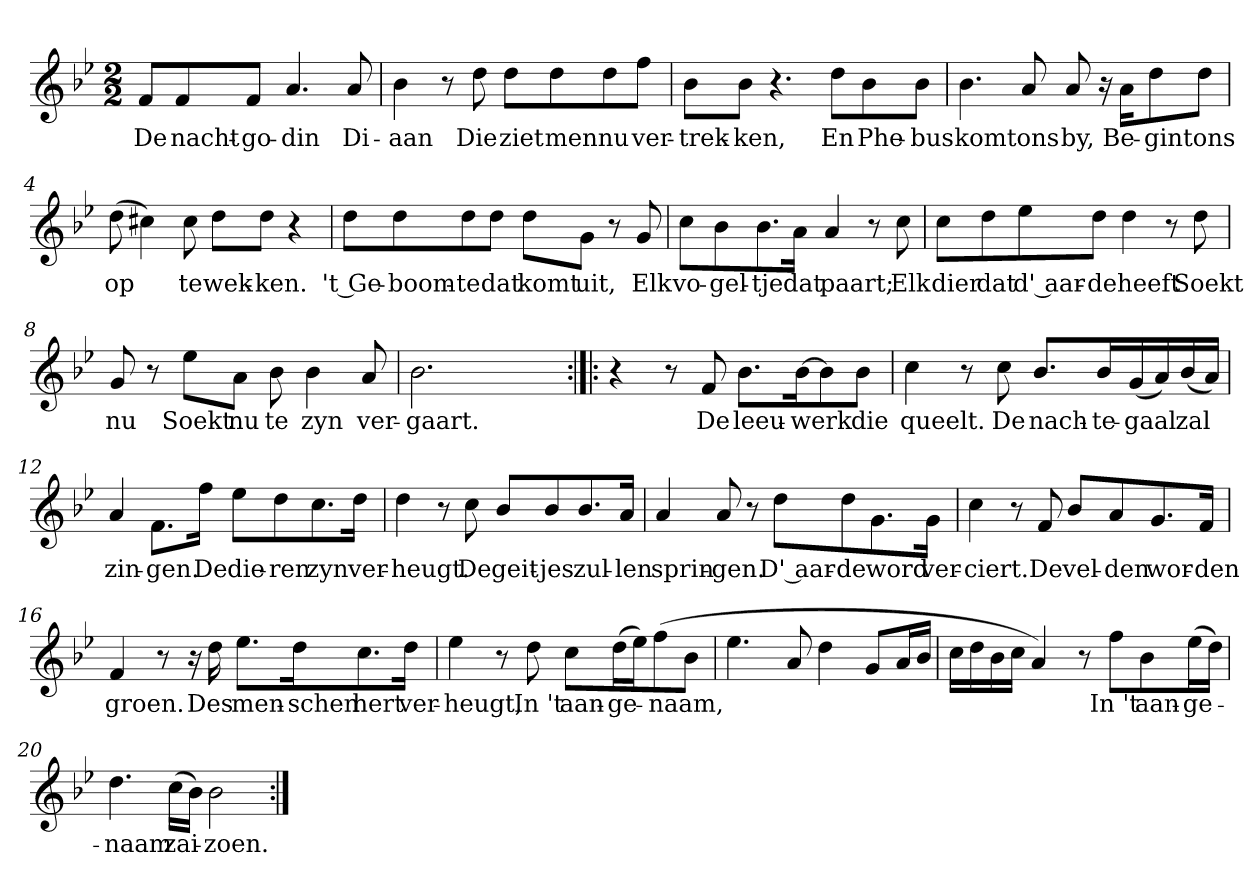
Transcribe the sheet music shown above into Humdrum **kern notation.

**kern	**text
*part1	*part1
*staff1	*staff1
*clefG2	*
*k[b-e-]	*
*B-:	*
*M2/2	*
*MM120	*
=	=
8f/L	De
8f/	nacht-
8f/J	-go-
4.a	-din
8a	Di-
=1	=1
4b-	-aan
8r	.
8dd	Die
8dd\L	ziet
8dd\	men
8dd\	nu
8ff\J	ver-
=2	=2
8b-\L	-trek-
8b-\J	-ken,
4.r	.
8dd\L	En
8b-\	Phe-
8b-\J	-bus
=3	=3
4.b-	komt
8a	ons
8a	by,
16r	.
16a\KL	Be-
8dd\	-gint
8dd\J	ons
=4	=4
(8dd	op
4cc#X)	.
8cc#	te
8dd\L	wek-
8dd\J	-ken.
4r	.
=5	=5
8dd\L	't Ge-
8dd\	-boom-
8dd\	-te
8dd\J	dat
8dd\L	komt
8g\J	uit,
8r	.
8g	Elk
=6	=6
8cc\L	vo-
8b-\	-gel-
8.b-\	-tje
16a\Jk	dat
4a	paart;
8r	.
8cc	Elk
=7	=7
8cc\L	dier
8dd\	dat
8ee-\	d' aar-
8dd\J	-de
4dd	heeft
8r	.
8dd	Soekt
=8	=8
8g	nu
8r	.
8ee-\L	Soekt
8a\J	nu
8b-	te
4b-	zyn
8a	ver-
=9	=9
2.b-	-gaart.
4ryy	.
=10:|!|:	=10:|!|:
4r	.
8r	.
8f	De
8.b-\L	leeu-
[16b-\K	-werk
8b-\]	.
8b-\J	die
=11	=11
4cc	queelt.
8r	.
8cc	De
8.b-/L	nach-
16b-/L	-te-
(16g/	-gaal
16a/)	.
(16b-/	zal
16a/JJ)	.
=12	=12
4a	zin-
8.f\L	-gen.
16ff\Jk	De
8ee-\L	die-
8dd\	-ren
8.cc\	zyn
16dd\Jk	ver-
=13	=13
4dd	-heugt.
8r	.
8cc	De
8b-/L	geit-
8b-/	-jes
8.b-/	zul-
16a/Jk	-len
=14	=14
4a	sprin-
8a	-gen.
8r	.
8dd\L	D' aar-
8dd\	-de
8.g\	word
16g\Jk	ver-
=15	=15
4cc	-ciert.
8r	.
8f	De
8b-/L	vel-
8a/	-den
8.g/	wor-
16f/Jk	-den
=16	=16
4f	groen.
8r	.
16r	.
16dd	Des
8.ee-\L	men-
16dd\K	-schen
8.cc\	hert
16dd\Jk	ver-
=17	=17
4ee-	-heugt,
8r	.
8dd	In 't
8cc\L	aan-
(16dd\L	-ge-
16ee-\J)	.
(8ff\	-naam,
8b-\J	.
=18	=18
4.ee-	.
8a	.
4dd	.
8g/L	.
16a/L	.
16b-/JJ	.
=19	=19
16cc\LL	.
16dd\	.
16b-\	.
16cc\JJ	.
4a)	.
8r	.
8ff\L	In 't
8b-\	aan-
(16ee-\L	-ge-
16dd\JJ)	.
=20	=20
4.dd	-naam
(16cc\LL	zai-
16b-\JJ)	.
2b-	-zoen.
=:|!	=:|!
*-	*-
